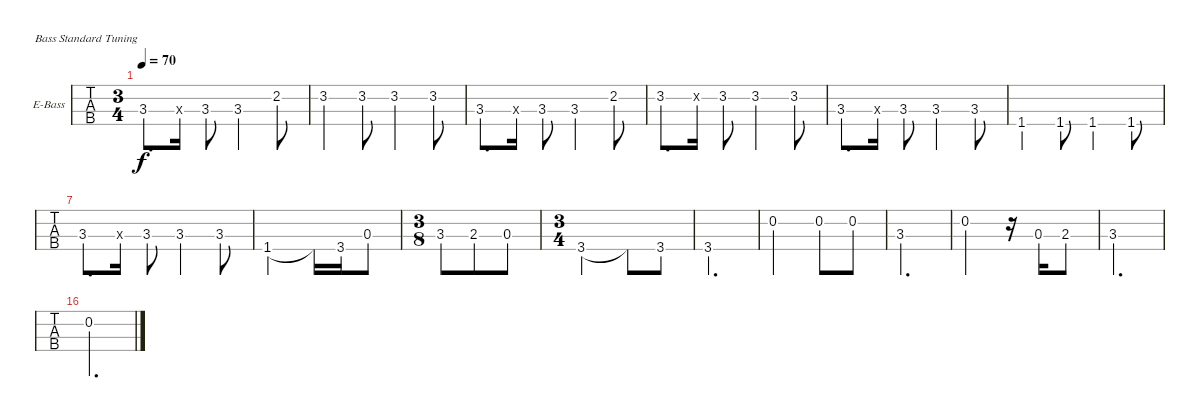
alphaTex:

\bracketExtendMode nobrackets
\firstSystemTrackNameOrientation horizontal
\otherSystemsTrackNameOrientation horizontal
\defaultBarNumberDisplay FirstOfSystem
\track ("Bass" "E-Bass") {instrument electricbassfinger}
\staff {tabs}
\tuning (G2 D2 A1 E1)
\ts (3 4)
\tempo 70
\clef f4
\ks c
3.3.8{d dy f} 0.3{x}.16 3.3{st}.8 3.3.4 2.2{st}.8 |
3.2.4 3.2{st}.8 3.2.4 3.2{st}.8 |
3.3.8{d} 0.3{x}.16 3.3{st}.8 3.3.4 2.2{st}.8 |
3.2.8{d} 3.2{x}.16 3.2{st}.8 3.2.4 3.2{st}.8 |
3.3.8{d} 3.3{x}.16 3.3{st}.8 3.3.4 3.3{st}.8 |
1.4.4 1.4{st}.8 1.4.4 1.4{st}.8 |
3.3.8{d} 3.3{x}.16 3.3{st}.8 3.3.4 3.3{st}.8 |
1.4.2 1.4{t}.16 3.4.16 0.3{st}.8 |
\ts (3 8)
3.3{st}.8 2.3{st}.8 0.3{st}.8 |
\ts (3 4)
3.4.2 3.4{t}.8 3.4{st}.8 |
3.4.2{d} |
0.2.2 0.2{st}.8 0.2{st}.8 |
3.3.2{d} |
0.2.2 r.16 0.3.16 2.3{st}.8 |
3.3.2{d} |
0.2.2{d}
